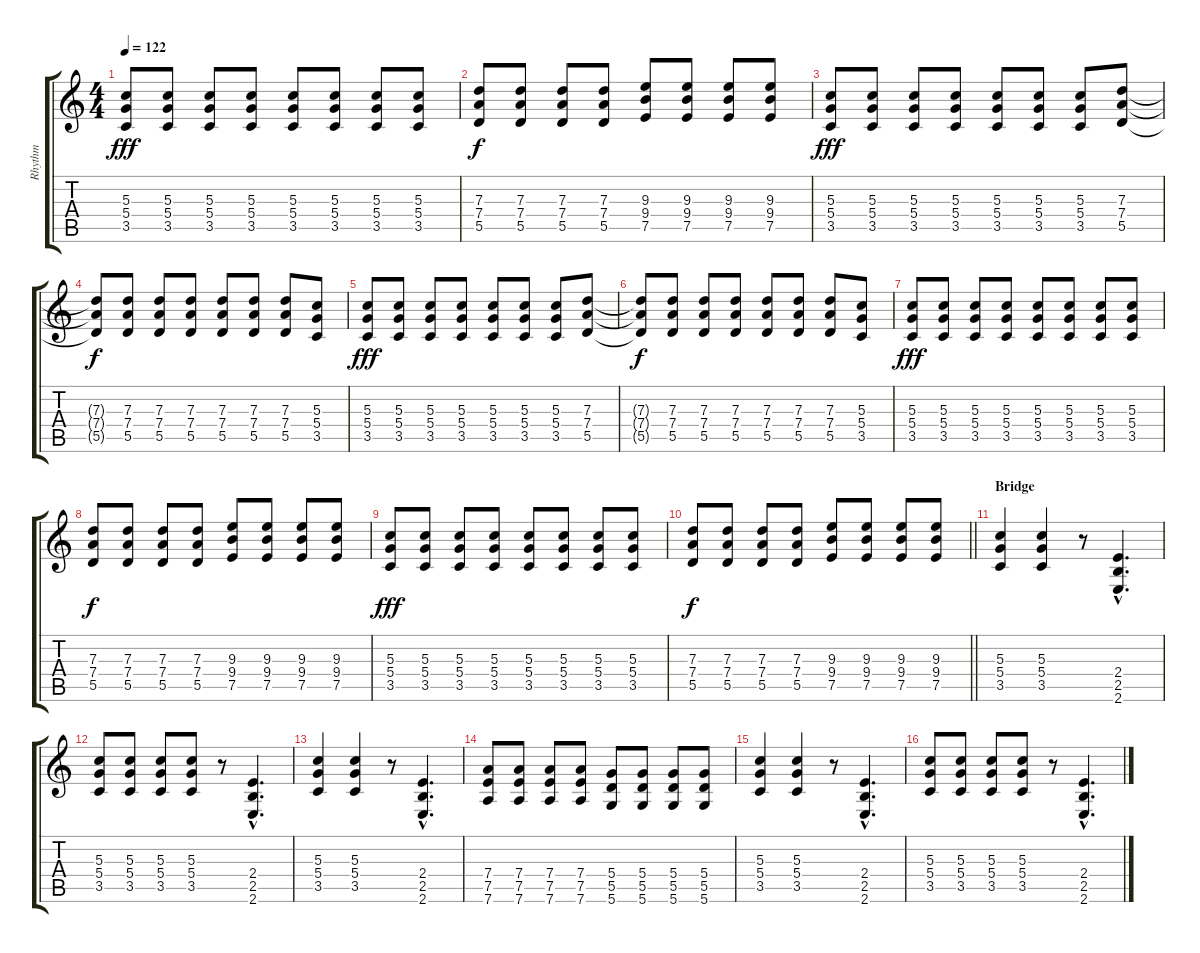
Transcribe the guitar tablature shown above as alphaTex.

\track ("Rhythm" "Rhythm") {instrument overdrivenguitar}
\staff {score tabs}
\tuning (E4 B3 G3 D3 A2 D2) {hide}
\ts (4 4)
\tempo 122
\clef g2
\ks c
(5.3 5.4 3.5).8{dy fff} (5.3 5.4 3.5).8 (5.3 5.4 3.5).8 (5.3 5.4 3.5).8 (5.3 5.4 3.5).8 (5.3 5.4 3.5).8 (5.3 5.4 3.5).8 (5.3 5.4 3.5).8 |
(7.3 7.4 5.5).8{dy f} (7.3 7.4 5.5).8 (7.3 7.4 5.5).8 (7.3 7.4 5.5).8 (9.3 9.4 7.5).8 (9.3 9.4 7.5).8 (9.3 9.4 7.5).8 (9.3 9.4 7.5).8 |
(5.3 5.4 3.5).8{dy fff} (5.3 5.4 3.5).8 (5.3 5.4 3.5).8 (5.3 5.4 3.5).8 (5.3 5.4 3.5).8 (5.3 5.4 3.5).8 (5.3 5.4 3.5).8 (7.3 7.4 5.5).8 |
(7.3{t} 7.4{t} 5.5{t}).8{dy f} (7.3 7.4 5.5).8 (7.3 7.4 5.5).8 (7.3 7.4 5.5).8 (7.3 7.4 5.5).8 (7.3 7.4 5.5).8 (7.3 7.4 5.5).8 (5.3 5.4 3.5).8 |
(5.3 5.4 3.5).8{dy fff} (5.3 5.4 3.5).8 (5.3 5.4 3.5).8 (5.3 5.4 3.5).8 (5.3 5.4 3.5).8 (5.3 5.4 3.5).8 (5.3 5.4 3.5).8 (7.3 7.4 5.5).8 |
(7.3{t} 7.4{t} 5.5{t}).8{dy f} (7.3 7.4 5.5).8 (7.3 7.4 5.5).8 (7.3 7.4 5.5).8 (7.3 7.4 5.5).8 (7.3 7.4 5.5).8 (7.3 7.4 5.5).8 (5.3 5.4 3.5).8 |
(5.3 5.4 3.5).8{dy fff} (5.3 5.4 3.5).8 (5.3 5.4 3.5).8 (5.3 5.4 3.5).8 (5.3 5.4 3.5).8 (5.3 5.4 3.5).8 (5.3 5.4 3.5).8 (5.3 5.4 3.5).8 |
(7.3 7.4 5.5).8{dy f} (7.3 7.4 5.5).8 (7.3 7.4 5.5).8 (7.3 7.4 5.5).8 (9.3 9.4 7.5).8 (9.3 9.4 7.5).8 (9.3 9.4 7.5).8 (9.3 9.4 7.5).8 |
(5.3 5.4 3.5).8{dy fff} (5.3 5.4 3.5).8 (5.3 5.4 3.5).8 (5.3 5.4 3.5).8 (5.3 5.4 3.5).8 (5.3 5.4 3.5).8 (5.3 5.4 3.5).8 (5.3 5.4 3.5).8 |
\barLineRight lightlight
(7.3 7.4 5.5).8{dy f} (7.3 7.4 5.5).8 (7.3 7.4 5.5).8 (7.3 7.4 5.5).8 (9.3 9.4 7.5).8 (9.3 9.4 7.5).8 (9.3 9.4 7.5).8 (9.3 9.4 7.5).8 |
\section ("" "Bridge")
(5.3 5.4 3.5).4 (5.3 5.4 3.5).4 r.8 (2.4{hac} 2.5{hac} 2.6{hac}).4{d} |
(5.3 5.4 3.5).8 (5.3 5.4 3.5).8 (5.3 5.4 3.5).8 (5.3 5.4 3.5).8 r.8 (2.4{hac} 2.5{hac} 2.6{hac}).4{d} |
(5.3 5.4 3.5).4 (5.3 5.4 3.5).4 r.8 (2.4{hac} 2.5{hac} 2.6{hac}).4{d} |
(7.4 7.5 7.6).8 (7.4 7.5 7.6).8 (7.4 7.5 7.6).8 (7.4 7.5 7.6).8 (5.4 5.5 5.6).8 (5.4 5.5 5.6).8 (5.4 5.5 5.6).8 (5.4 5.5 5.6).8 |
(5.3 5.4 3.5).4 (5.3 5.4 3.5).4 r.8 (2.4{hac} 2.5{hac} 2.6{hac}).4{d} |
(5.3 5.4 3.5).8 (5.3 5.4 3.5).8 (5.3 5.4 3.5).8 (5.3 5.4 3.5).8 r.8 (2.4{hac} 2.5{hac} 2.6{hac}).4{d}
